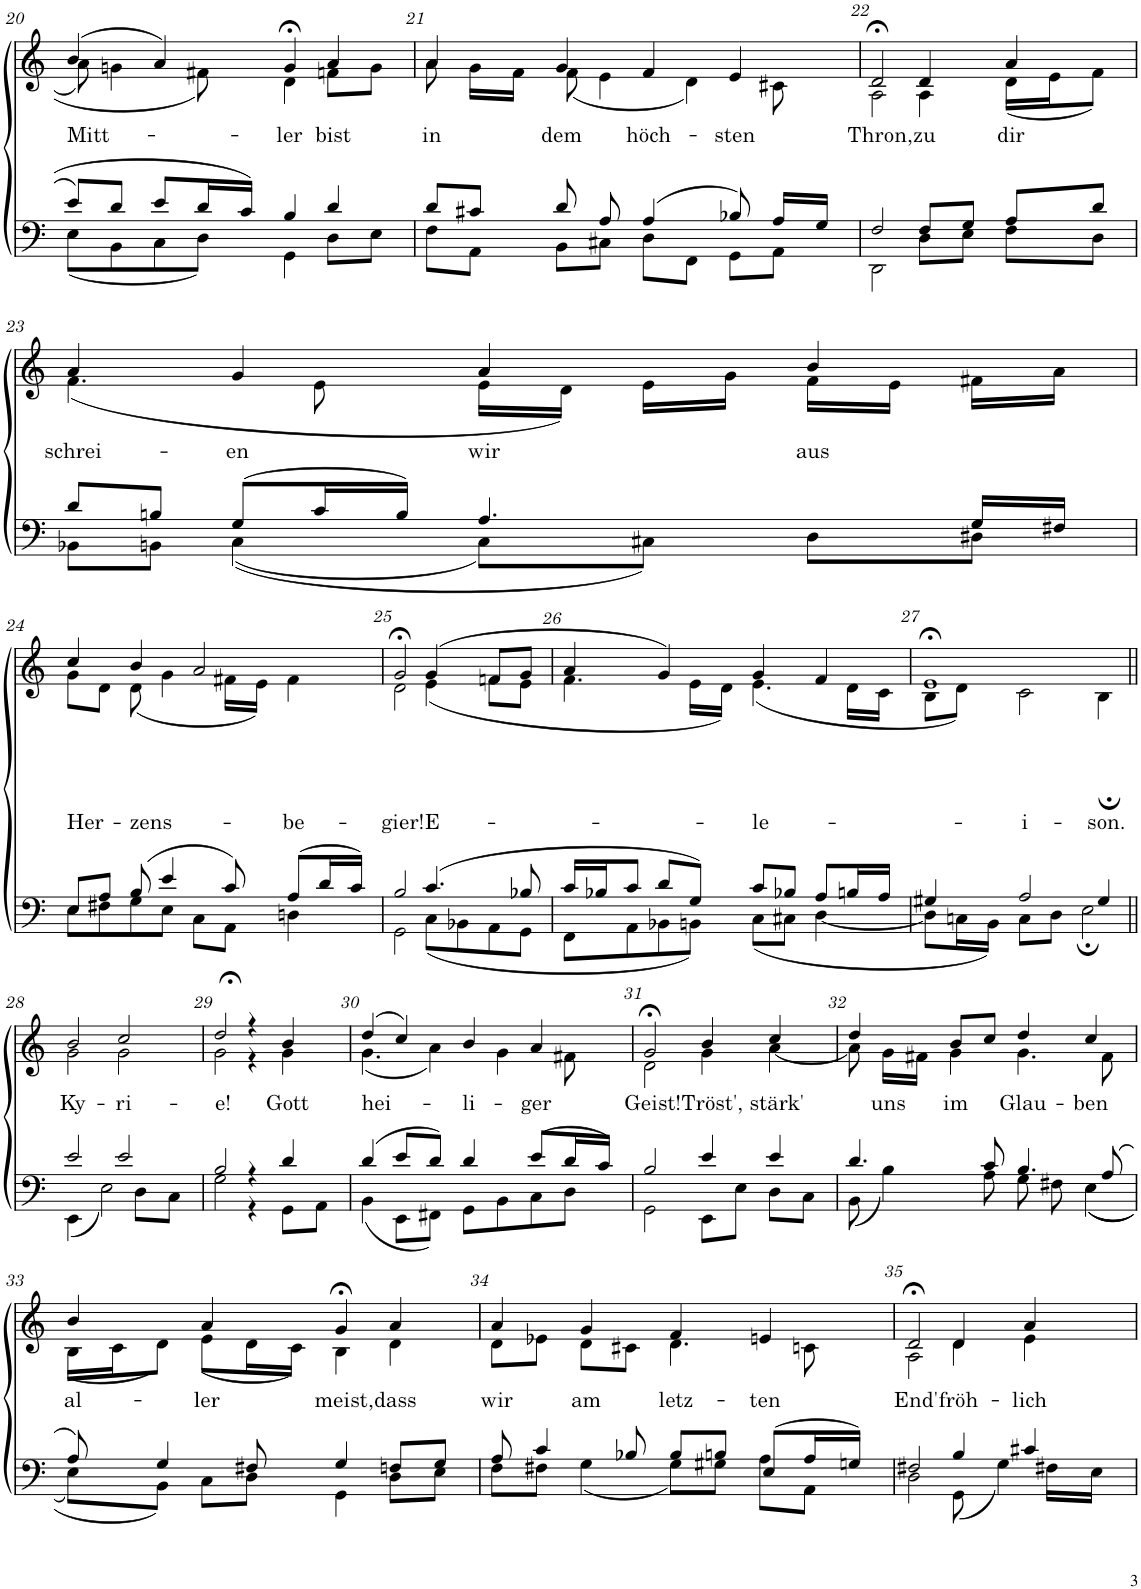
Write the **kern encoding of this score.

**kern	**kern	**text
*part2	*part1	*part1
*staff2	*staff1	*staff1
*I"Tenor/Bass	*I"Soprano/Alto	*
!!LO:PB:g=z
*clefF4	*clefG2	*
*k[]	*k[]	*
*M4/4	*M4/4	*
*met(c)	*met(c)	*
=20	=20	=20
*^	*	*
!	!	!	!LO:LY:b
*	*	*^	*
8e/L	(8E\L	(4b/	8a\	Mitt-
8d/J	8BB\	.	4gn\	.
8e/L	8C\	4a/)	.	.
16d/L	8D\J)	.	8f#X\	.
16c/JJ	.	.	.	.
!	!	!	!	!LO:LY:b
4B/	4GG\	4g;<,/	4d\	-ler
!	!	!	!	!LO:LY:b
4d/	8D\L	4a/	8fn\L	bist
.	8E\J	.	8g\J	.
=21	=21	=21	=21	=21
!	!	!	!	!LO:LY:b
8d/L	8F\L	4a/	8a\	in
8c#X/J	8AA\J	.	16g\LL	.
.	.	.	16f\JJ	.
!	!	!	!	!LO:LY:b
8d/	8BB\L	4g/	(8f\	dem
8A/	8C#X\J	.	4e\	.
!	!	!	!	!LO:LY:b
(4A/	8D\L	4f/	.	höch-
.	8FF\J	.	4d\)	.
!	!	!	!	!LO:LY:b
8B-X/)	8GG\L	4e/	.	-sten
16A/LL	8AA\J	.	8c#X\	.
16G/JJ	.	.	.	.
=22	=22	=22	=22	=22
!	!	!	!	!LO:LY:b
2F/	2DD\	2d;<,/	2A\	Thron,
!	!	!	!	!LO:LY:b
8F/L	8D\L	4d/	4A\	zu
8G/J	8E\J	.	.	.
!	!	!	!	!LO:LY:b
8A/L	8F\L	4a/	(16d\LL	dir
.	.	.	16e\J	.
8d/J	8D\J	.	8f\J)	.
!!LO:LB:g=z	!!
=23	=23	=23	=23	=23
!	!	!	!	!LO:LY:b
8d/L	8BB-X\L	4a/	(4.f\	schrei-
8Bn/J	8BBn\J	.	.	.
!	!	!	!	!LO:LY:b
(8G/L	((4C\	4g/	.	-en
16c/L	.	.	8e\	.
16B/JJ)	.	.	.	.
!	!	!	!	!LO:LY:b
4.A/	8C\L)	4a/	16e\LL	wir
.	.	.	16d\JJ)	.
.	8C#X\J)	.	16e\LL	.
.	.	.	16g\JJ	.
!	!	!	!	!LO:LY:b
.	8D\L	4b/	16f\LL	aus
.	.	.	16e\JJ	.
16G/LL	8D#X\J	.	16f#X\LL	.
16F#X/JJ	.	.	16a\JJ	.
!!LO:LB:g=z	!!
=24	=24	=24	=24	=24
!	!	!	!	!LO:LY:b
8E/L	8E\L	4cc/	8g\L	Her-
8A/J	8F#X\	.	8d\J	.
!	!	!	!	!LO:LY:b
(8B/	8G\	4b/	(8d\	-zens-
4e/	8E\J	.	4g\	.
.	8C\L	2a/	.	.
8c/)	8AA\J	.	16f#X\LL	.
.	.	.	16e\JJ)	.
!	!	!	!	!LO:LY:b
(8A/L	4Dn\	.	4f#\	-be-
16d/L	.	.	.	.
16c/JJ)	.	.	.	.
=25	=25	=25	=25	=25
!	!	!	!	!LO:LY:b
2B/	2GG\	2g;<,/	2d\	-gier!
!	!	!	!	!LO:LY:b
(4.c/	(8C\L	(4g/	(4e\	E-
.	8BB-X\	.	.	.
.	8AA\	8fn/L	8f\L	.
8B-X/	8GG\J	8g/J	8e\J	.
=26	=26	=26	=26	=26
16c/LL	8FF\L	4a/	4.f\	.
16B-X/J	.	.	.	.
8c/J	8AA\	.	.	.
8d/L	8BB-X\	4g/)	.	.
8G/J)	8BBn\J)	.	16e\LL	.
.	.	.	16d\JJ)	.
!	!	!	!	!LO:LY:b
8c/L	(8C\L	4g/	(4.e\	-le-
8B-X/J	8C#X\J	.	.	.
8A/L	[4D\	4f/	.	.
16Bn/L	.	.	16d\LL	.
16A/JJ	.	.	16c\JJ	.
=27	=27	=27	=27	=27
4G#X/	8D\L]	1e;<,	8B\L	.
.	16Cn\L	.	8d\J)	.
.	16BB\JJ)	.	.	.
!	!	!	!	!LO:LY:b
2A/	8C\L	.	2c\	-i-
.	8D\J	.	.	.
.	2E;\	.	.	.
!	!	!	!	!LO:LY:b
4G#/	.	.	4B;\	-son.
!!LO:LB:g=z	!!
=28||	=28||	=28||	=28||	=28||
!	!	!	!	!LO:LY:b
2e/	(4EE\	2b/	2g\	Ky-
.	2E\)	.	.	.
!	!	!	!	!LO:LY:b
2e/	.	2cc/	2g\	-ri-
.	8D\L	.	.	.
.	8C\J	.	.	.
=29	=29	=29	=29	=29
!	!	!	!	!LO:LY:b
2B/	2G\	2dd;</	2g\	-e!
4r	4r	4r	4r	.
!	!	!	!	!LO:LY:b
4d/	8GG\L	4b/	4g\	Gott
.	8AA\J	.	.	.
=30	=30	=30	=30	=30
!	!	!	!	!LO:LY:b
(4d/	(4BB\	(4dd/	(4.g\	hei-
8e/L	8EE\L	4cc/)	.	.
8d/J)	8FF#X\J)	.	4a\)	.
!	!	!	!	!LO:LY:b
4d/	8GG\L	4b/	.	-li-
.	8BB\	.	4g\	.
!	!	!	!	!LO:LY:b
(8e/L	8C\	4a/	.	-ger
16d/L	8D\J	.	8f#X\	.
16c/JJ)	.	.	.	.
=31	=31	=31	=31	=31
!	!	!	!	!LO:LY:b
2B/	2GG\	2g;<,/	2d\	Geist!
!	!	!	!	!LO:LY:b
4e/	8EE\L	4b/	4g\	Tröst',
.	8E\J	.	.	.
!	!	!	!	!LO:LY:b
4e/	8D\L	4cc/	[4a\	stärk'
.	8C\J	.	.	.
=32	=32	=32	=32	=32
4.d/	(8BB\	4dd/	8a\]	.
!	!	!	!	!LO:LY:b
.	4B\)	.	16g\LL	uns
.	.	.	16f#X\JJ	.
!	!	!	!	!LO:LY:b
.	.	8b/L	4g\	im
8c/	8A\	8cc/J	.	.
!	!	!	!	!LO:LY:b
4.B/	8G\	4dd/	4.g\	Glau-
.	8F#X\	.	.	.
!	!	!	!	!LO:LY:b
.	((4E\	4cc/	.	-ben
(8A/	.	.	8f#\	.
!!LO:LB:g=z	!!
=33	=33	=33	=33	=33
!	!	!	!	!LO:LY:b
8A/)	8E\L)	4b/	(16B\LL	al-
.	.	.	16c\J	.
4G/	8BB\J)	.	8d\J)	.
!	!	!	!	!LO:LY:b
.	8C\L	4a/	(8e\L	-ler
8F#X/	8D\J	.	16d\L	.
.	.	.	16c\JJ)	.
!	!	!	!	!LO:LY:b
4G/	4GG\	4g;<,/	4B\	meist,
!	!	!	!	!LO:LY:b
8Fn/L	8D\L	4a/	4d\	dass
8G/J	8E\J	.	.	.
=34	=34	=34	=34	=34
!	!	!	!	!LO:LY:b
8A/	8F\L	4a/	8d\L	wir
4c/	8F#X\J	.	8e-X\J	.
!	!	!	!	!LO:LY:b
.	(4G\	4g/	8d\L	am
8B-X/	.	.	8c#X\J	.
!	!	!	!	!LO:LY:b
8B-/L	8G\L)	4f/	4.d\	letz-
8Bn/J	8G#X\J	.	.	.
!	!	!	!	!LO:LY:b
(8E/L	8A\L	4en/	.	-ten
16A/L	8AA\J	.	8cn\	.
16Gn/JJ)	.	.	.	.
=35	=35	=35	=35	=35
!	!	!	!	!LO:LY:b
2F#X/	2D\	2d;<,/	2A\	End'
!	!	!	!	!LO:LY:b
4B/	(8GG\	4d/	4d\	fröh-
.	4G\)	.	.	.
!	!	!	!	!LO:LY:b
4c#X/	.	4a/	4e\	-lich
.	16F#X\LL	.	.	.
.	16E\JJ	.	.	.
*v	*v	*	*	*
*	*v	*v	*
=	=	=
*-	*-	*-
